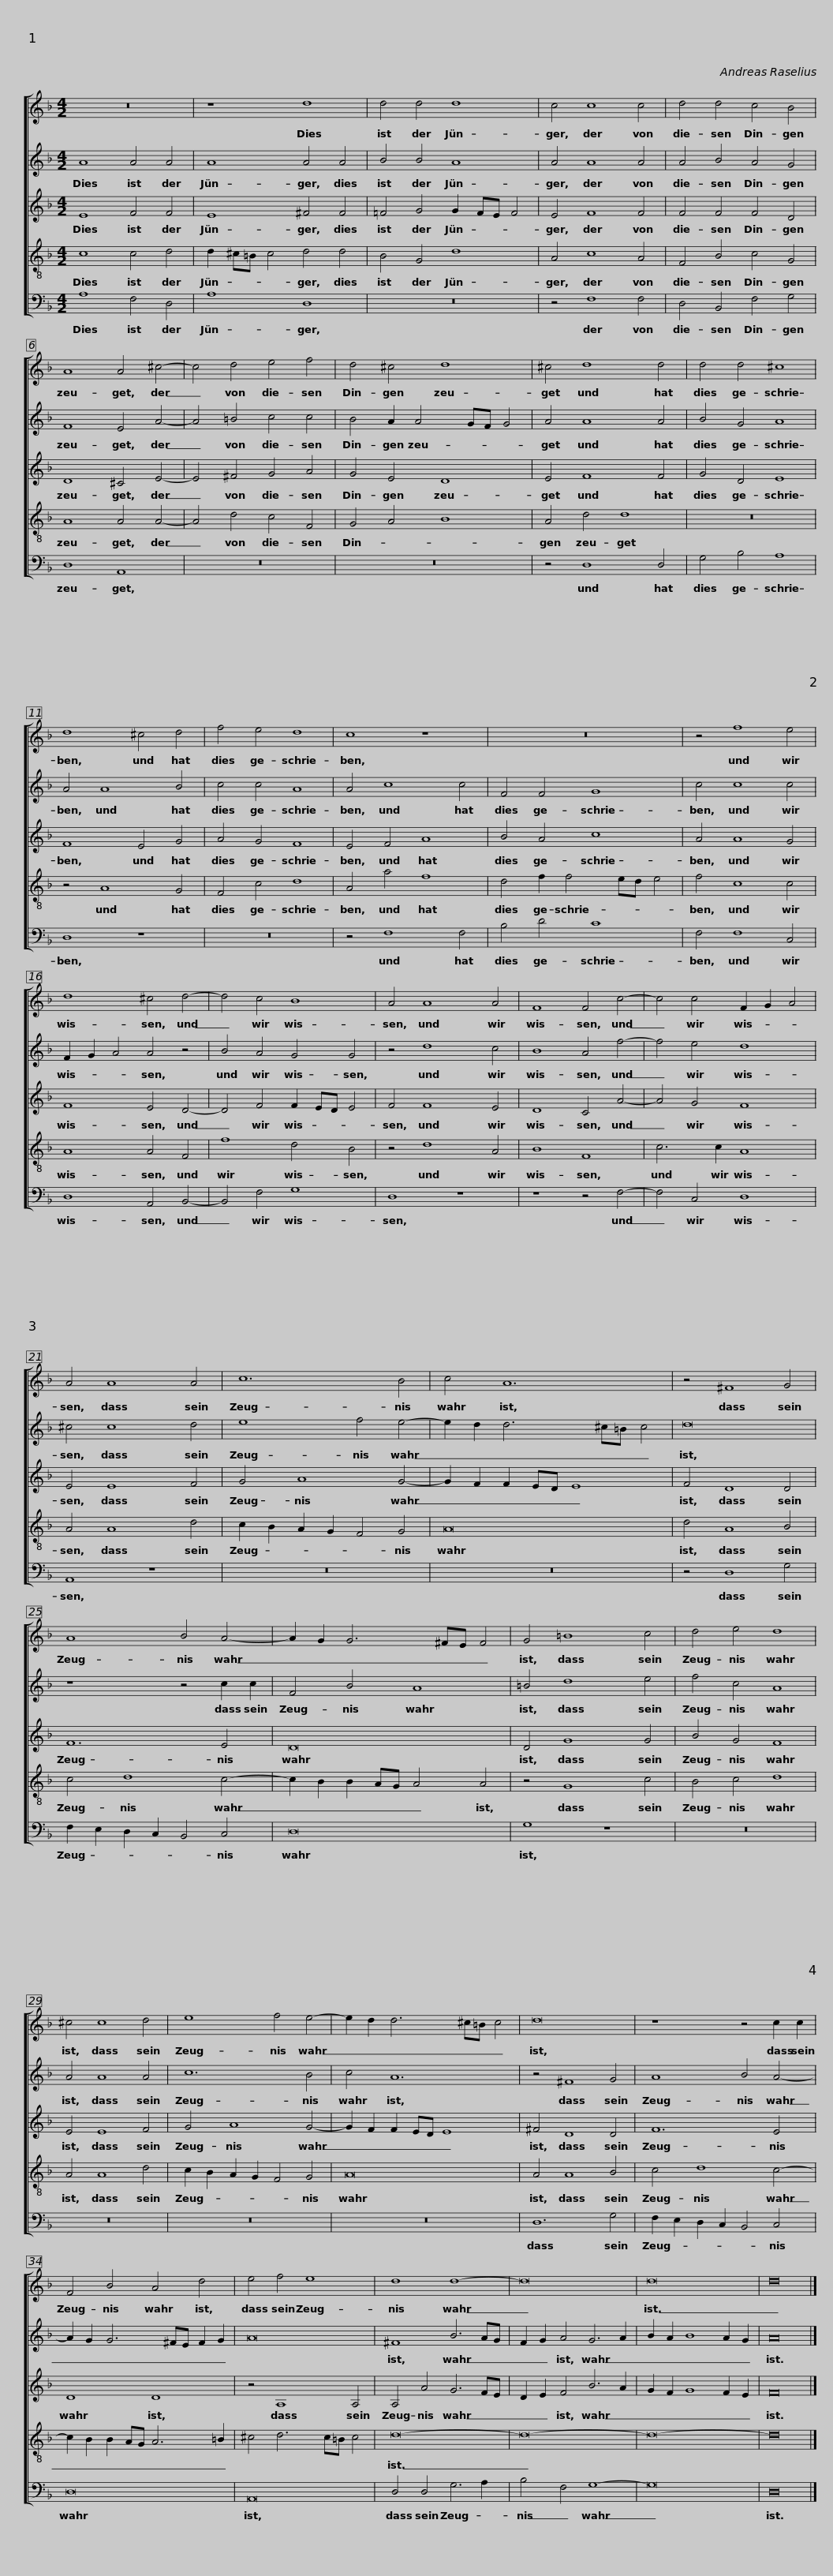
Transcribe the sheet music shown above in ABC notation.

X:1
%%score [ 1 2 3 4 5 ]
L:1/8
M:4/2
I:linebreak $
K:F
V:1 treble
V:2 treble
V:3 treble
V:4 treble-8
V:5 bass
V:1
 z16 | z8 d8 | d4 d4 d8 | c4 c8 c4 | d4 d4 c4 B4 |$ %5
 A8 A4 ^c4- | c4 d4 e4 f4 | d4 ^c4 d8 | ^c4 d8 d4 | d4 d4 ^c8 |$ %10
 d8 ^c4 d4 | f4 e4 d8 | c8 z8 | z16 | z4 f8 e4 |$ %15
 d8 ^c4 d4- | d4 c4 B8 | A4 A8 A4 | F8 F4 c4- | c4 c4 F2 G2 A4 |$ %20
 A4 A8 A4 | c12 B4 | c4 A12 | z4 ^F8 G4 | A8 B4 A4- |$ %25
 A2 G2 G6 ^FE F4 | G4 =B8 c4 | d4 e4 d8 | ^c4 c8 d4 | e8 f4 e4- |$ %30
 e2 d2 d6 ^c=B c4 | d16 | z8 z4 c2 c2 | F4 B4 A4 d4 |$ e4 f4 e8 | %35
 d8 d8- | d16 | d16 | d16 |] %39
V:2
 A8 A4 A4 | A8 A4 A4 | B4 B4 A8 | A4 A8 A4 | A4 B4 A4 G4 |$ %5
 F8 E4 A4- | A4 =B4 c4 c4 | B4 A2 A4 GF G4 | A4 A8 A4 | B4 G4 A8 |$ %10
 A4 A8 B4 | c4 c4 A8 | A4 c8 c4 | F4 F4 G8 | c4 c8 c4 |$ %15
 F2 G2 A4 A4 z4 | B4 A4 G4 G4 | z4 d8 c4 | B8 A4 f4- | f4 e4 d8 |$ %20
 ^c4 c8 d4 | e8 f4 e4- | e2 d2 d6 ^c=B c4 | d16 | z8 z4 c2 c2 |$ %25
 F4 B4 A8 | =B4 d8 e4 | f4 c4 A8 | A4 A8 A4 | c12 B4 |$ %30
 c4 A12 | z4 ^F8 G4 | A8 B4 A4- | A2 G2 G6 ^FE F2 G2 |$ A16 | %35
 ^F8 B6 AG | F2 G2 A4 G6 A2 | B2 A2 B8 A2 G2 | A16 |] %39
V:3
 E8 F4 F4 | E8 ^F4 F4 | =F4 G4 G2 FE F4 | E4 F8 F4 | F4 F4 F4 D4 |$ %5
 D8 ^C4 E4- | E4 ^F4 G4 A4 | G4 E4 D8 | E4 F8 F4 | G4 D4 E8 |$ %10
 F8 E4 G4 | A4 G4 F8 | E4 F4 A8 | B4 A4 c8 | A4 A8 G4 |$ %15
 F8 E4 D4- | D4 F4 F2 ED E4 | F4 F8 E4 | D8 C4 A4- | A4 G4 F8 |$ %20
 E4 E8 F4 | G4 A8 G4- | G2 F2 F2 ED E8 | F4 D8 D4 | F12 E4 |$ %25
 D16 | D4 G8 G4 | B4 G4 F8 | E4 E8 F4 | G4 A8 G4- |$ %30
 G2 F2 F2 ED E8 | ^F4 D8 D4 | F12 E4 | D8 D8 |$ z4 A,8 A,4 | %35
 A,4 A4 G6 FE | D2 E2 F4 B6 A2 | G2 F2 G8 F2 E2 | F16 |] %39
V:4
 c8 c4 d4 | d2 ^c=B c4 d4 d4 | B4 G4 d8 | A4 c8 A4 | F4 B4 c4 G4 |$ %5
 A8 A4 A4- | A4 d4 c4 F4 | G4 A4 B8 | A4 d4 d8 | z16 |$ %10
 z4 A8 G4 | F4 c4 d8 | A4 a4 f8 | d4 f2 f4 ed e4 | f4 c8 c4 |$ %15
 A8 A4 F4 | f8 d4 B4 | z4 d8 A4 | B8 F8 | c6 c2 A8 |$ %20
 A4 A8 d4 | c2 B2 A2 G2 F4 G4 | A16 | d4 A8 B4 | c4 d8 c4- |$ %25
 c2 B2 B2 AG A4 A4 | z4 G8 c4 | B4 c4 d8 | A4 A8 d4 | c2 B2 A2 G2 F4 G4 |$ %30
 A16 | A4 A8 B4 | c4 d8 c4- | c2 B2 B2 AG A6 =B2 |$ ^c4 d6 c=B c4 | %35
 d16- | d16- | d16- | d16 |] %39
V:5
 A,8 F,4 D,4 | A,8 D,8 | z16 | z4 F,8 F,4 | D,4 B,,4 F,4 G,4 |$ %5
 D,8 A,,8 | z16 | z16 | z4 D,8 D,4 | G,4 B,4 A,8 |$ %10
 D,8 z8 | z16 | z4 F,8 F,4 | B,4 D4 C8 | F,4 F,8 C,4 |$ %15
 D,8 A,,4 B,,4- | B,,4 F,4 G,8 | D,8 z8 | z8 z4 F,4- | F,4 C,4 D,8 |$ %20
 A,,8 z8 | z16 | z16 | z4 D,8 G,4 | F,2 E,2 D,2 C,2 B,,4 C,4 |$ %25
 D,16 | G,8 z8 | z16 | z16 | z16 |$ %30
 z16 | D,12 G,4 | F,2 E,2 D,2 C,2 B,,4 C,4 | D,16 |$ A,,16 | %35
 D,4 D,4 G,6 A,2 | B,4 F,4 G,8- | G,16 | D,16 |] %39
